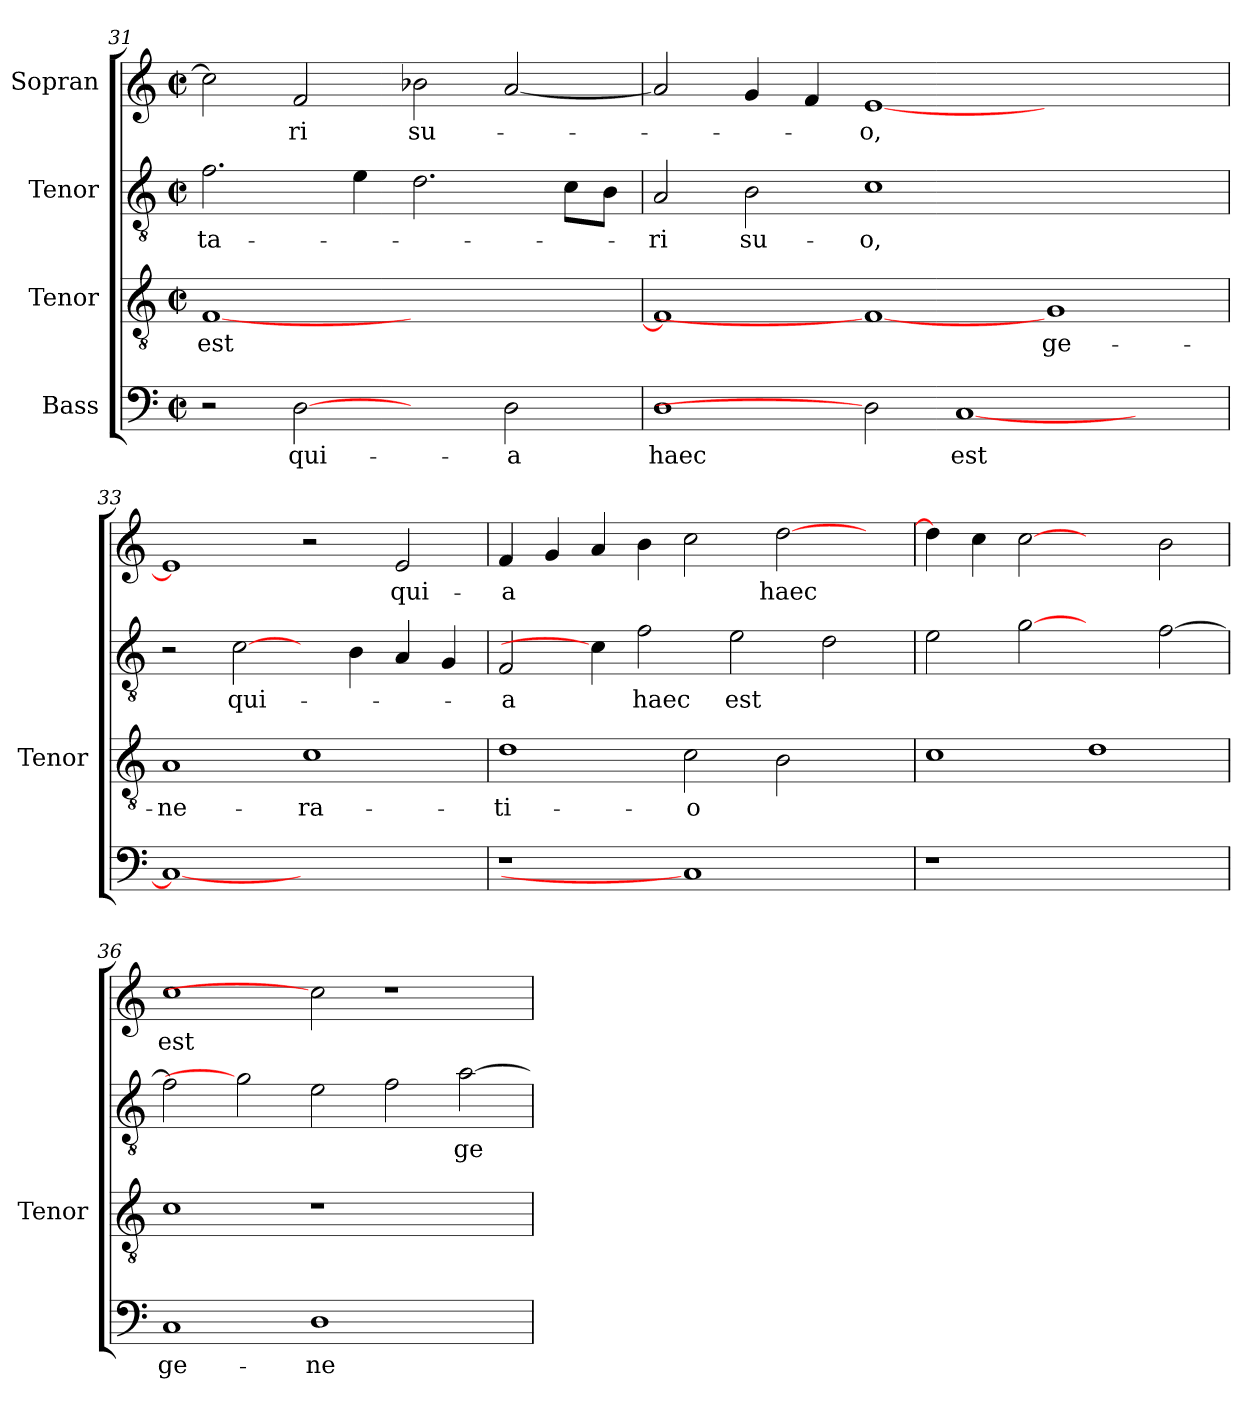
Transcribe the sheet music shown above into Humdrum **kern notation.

**kern	**text	**kern	**text	**kern	**text	**kern	**text
*part4	*part4	*part3	*part3	*part2	*part2	*part1	*part1
*staff4	*staff4	*staff3	*staff3	*staff2	*staff2	*staff1	*staff1
*I"Bass	*	*I"Tenor	*	*I"Tenor	*	*I"Sopran	*
*	*	*I'Tenor	*	*	*	*	*
*clefF4	*	*clefGv2	*	*clefGv2	*	*clefG2	*
*	*	*ITrd7c12	*	*ITrd7c12	*	*	*
*k[]	*	*k[]	*	*k[]	*	*k[]	*
*M2/2	*	*M2/2	*	*M2/2	*	*M2/2	*
*met(c|)	*	*met(c|)	*	*met(c|)	*	*met(c|)	*
=31	=31	=31	=31	=31	=31	=31	=31
!	!	!	!LO:LY:b:color=#000000	!	!	!	!
!	!	!	!	!	!LO:LY:b:color=#000000	!	!
2r	.	[<1FFi	est	2.Fi\	-ta-	2cci\]	.
!	!LO:LY:b:color=#000000	!	!	!	!	!	!
!	!	!	!	!	!	!	!LO:LY:b:color=#000000
[2Di	qui-	.	.	.	.	2fi/	-ri
.	.	.	.	4Ei\	.	.	.
!	!	!	!	!	!	!	!LO:LY:b:color=#000000
2ryy	.	1ryy	.	2.Di\	.	2b-Xi\	su-
!	!LO:LY:b:color=#000000	!	!	!	!	!	!
2Di\	-a	.	.	.	.	[<2ai/	.
.	.	.	.	8Ci\L	.	.	.
.	.	.	.	8BBi\J	.	.	.
=32	=32	=32	=32	=32	=32	=32	=32
!	!LO:LY:b:color=#000000	!	!	!	!	!	!
!	!	!	!	!	!LO:LY:b:color=#000000	!	!
1Di	haec	1FFi]	.	2AAi/	-ri	2ai/]	.
!	!	!	!	!	!LO:LY:b:color=#000000	!	!
.	.	.	.	2BBi\	su-	4gi/	.
.	.	.	.	.	.	4fi/	.
!	!	!	!	!	!LO:LY:b:color=#000000	!	!
!	!	!	!	!	!	!	!LO:LY:b:color=#000000
2Di]	.	1FFi_	.	1Ci	-o,	[<1ei	-o,
!	!LO:LY:b:color=#000000	!	!	!	!	!	!
[<1Ci	est	.	.	.	.	.	.
!	!	!	!LO:LY:b:color=#000000	!	!	!	!
.	.	1GGi	ge-	1ryy	.	1ryy	.
2ryy	.	.	.	.	.	.	.
=33	=33	=33	=33	=33	=33	=33	=33
!	!	!	!LO:LY:b:color=#000000	!	!	!	!
1Ci_<	.	1AAi	-ne-	2r	.	1ei]	.
!	!	!	!	!	!LO:LY:b:color=#000000	!	!
.	.	.	.	[2Ci\	qui-	.	.
!	!	!	!LO:LY:b:color=#000000	!	!	!	!
1ryy	.	1Ci	-ra-	4ryy	.	2r	.
.	.	.	.	4BBi\	.	.	.
!	!	!	!	!	!	!	!LO:LY:b:color=#000000
.	.	.	.	4AAi/	.	2ei/	qui-
.	.	.	.	4GGi/	.	.	.
=34	=34	=34	=34	=34	=34	=34	=34
!LO:N:vis=1	!	!	!	!	!	!	!
!	!	!	!LO:LY:b:color=#000000	!	!	!	!
!	!	!	!	!	!LO:LY:b:color=#000000	!	!
!	!	!	!	!	!	!	!LO:LY:b:color=#000000
1r	.	1Di	-ti-	2FFi/	-a	4fi/	-a
.	.	.	.	.	.	4gi/	.
.	.	.	.	4Ci\]	.	4ai/	.
!	!	!	!	!	!LO:LY:b:color=#000000	!	!
.	.	.	.	2Fi\	haec	4bi\	.
!	!	!	!LO:LY:b:color=#000000	!	!	!	!
1Ci]	.	2Ci\	-o	.	.	2cci\	.
!	!	!	!	!	!LO:LY:b:color=#000000	!	!
.	.	.	.	2Ei\	est	.	.
!	!	!	!	!	!	!	!LO:LY:b:color=#000000
.	.	2BBi\	.	.	.	[>2ddi\	haec
.	.	.	.	2Di\	.	.	.
4ryy	.	4ryy	.	.	.	4ryy	.
!!LO:LB:g=z
=35	=35	=35	=35	=35	=35	=35	=35
!LO:N:vis=1	!	!	!	!	!	!	!
1r	.	1Ci	.	2Ei\	.	4ddi\]	.
.	.	.	.	.	.	4cci\	.
.	.	.	.	[2Gi	.	[2cci	.
1ryy	.	1Di	.	2ryy	.	2ryy	.
.	.	.	.	[>2Fi\	.	2bi\	.
=36	=36	=36	=36	=36	=36	=36	=36
!	!LO:LY:b:color=#000000	!	!	!	!	!	!
!	!	!	!	!	!	!	!LO:LY:b:color=#000000
1Ci	ge-	1Ci	.	2Fi\]	.	1cci	est
.	.	.	.	2Gi]	.	.	.
!	!LO:LY:b:color=#000000	!	!	!	!	!	!
1Di	-ne-	1r	.	2Ei\	.	2cci]	.
.	.	.	.	2Fi\	.	1r	.
!	!	!	!	!	!LO:LY:b:color=#000000	!	!
2ryy	.	2ryy	.	[>2Ai\	ge-	.	.
=	=	=	=	=	=	=	=
*-	*-	*-	*-	*-	*-	*-	*-
